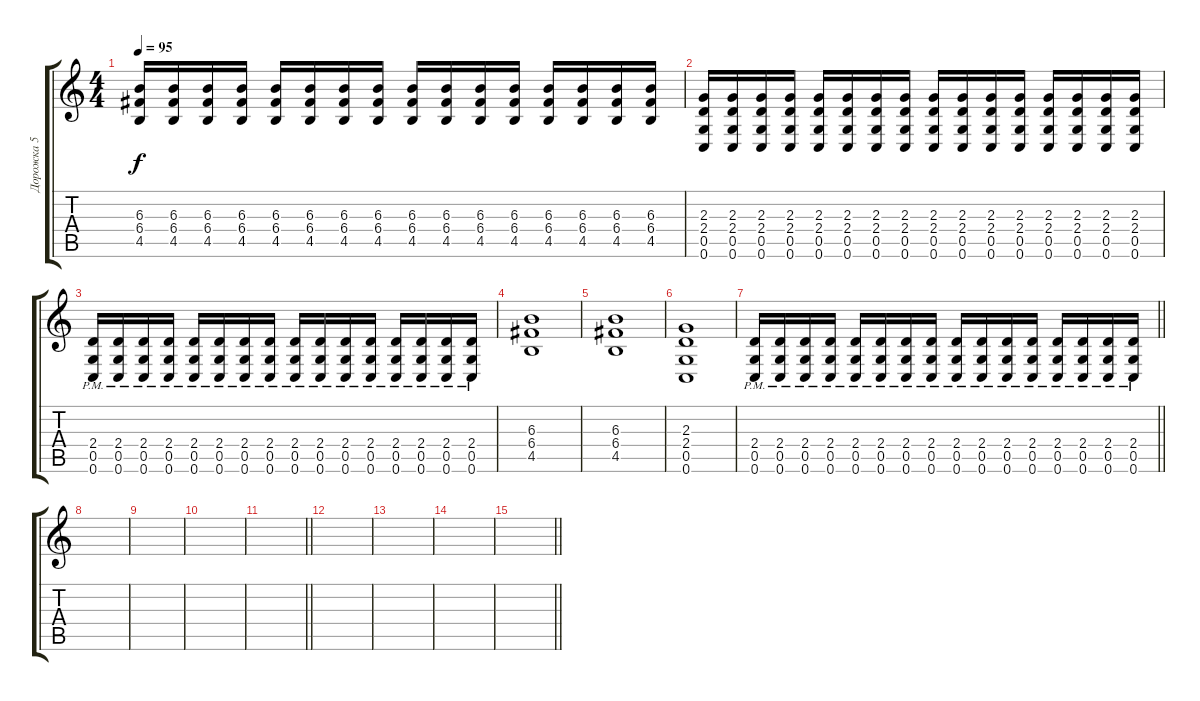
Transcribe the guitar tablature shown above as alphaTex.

\track ("Дорожка 5" "Дорожка 5") {instrument distortionguitar}
\staff {score tabs}
\tuning (D4 A3 F3 C3 G2 C2) {hide}
\ts (4 4)
\tempo 95
\clef g2
\ks c
(6.3 6.4 4.5).16{dy f} (6.3 6.4 4.5).16 (6.3 6.4 4.5).16 (6.3 6.4 4.5).16 (6.3 6.4 4.5).16 (6.3 6.4 4.5).16 (6.3 6.4 4.5).16 (6.3 6.4 4.5).16 (6.3 6.4 4.5).16 (6.3 6.4 4.5).16 (6.3 6.4 4.5).16 (6.3 6.4 4.5).16 (6.3 6.4 4.5).16 (6.3 6.4 4.5).16 (6.3 6.4 4.5).16 (6.3 6.4 4.5).16 |
(2.3 2.4 0.5 0.6).16 (2.3 2.4 0.5 0.6).16 (2.3 2.4 0.5 0.6).16 (2.3 2.4 0.5 0.6).16 (2.3 2.4 0.5 0.6).16 (2.3 2.4 0.5 0.6).16 (2.3 2.4 0.5 0.6).16 (2.3 2.4 0.5 0.6).16 (2.3 2.4 0.5 0.6).16 (2.3 2.4 0.5 0.6).16 (2.3 2.4 0.5 0.6).16 (2.3 2.4 0.5 0.6).16 (2.3 2.4 0.5 0.6).16 (2.3 2.4 0.5 0.6).16 (2.3 2.4 0.5 0.6).16 (2.3 2.4 0.5 0.6).16 |
(2.4{pm} 0.5{pm} 0.6{pm}).16 (2.4{pm} 0.5{pm} 0.6{pm}).16 (2.4{pm} 0.5{pm} 0.6{pm}).16 (2.4{pm} 0.5{pm} 0.6{pm}).16 (2.4{pm} 0.5{pm} 0.6{pm}).16 (2.4{pm} 0.5{pm} 0.6{pm}).16 (2.4{pm} 0.5{pm} 0.6{pm}).16 (2.4{pm} 0.5{pm} 0.6{pm}).16 (2.4{pm} 0.5{pm} 0.6{pm}).16 (2.4{pm} 0.5{pm} 0.6{pm}).16 (2.4{pm} 0.5{pm} 0.6{pm}).16 (2.4{pm} 0.5{pm} 0.6{pm}).16 (2.4{pm} 0.5{pm} 0.6{pm}).16 (2.4{pm} 0.5{pm} 0.6{pm}).16 (2.4{pm} 0.5{pm} 0.6{pm}).16 (2.4{pm} 0.5{pm} 0.6{pm}).16 |
(6.3 6.4 4.5).1 |
(6.3 6.4 4.5).1 |
(2.3 2.4 0.5 0.6).1 |
\barLineRight lightlight
(2.4{pm} 0.5{pm} 0.6{pm}).16 (2.4{pm} 0.5{pm} 0.6{pm}).16 (2.4{pm} 0.5{pm} 0.6{pm}).16 (2.4{pm} 0.5{pm} 0.6{pm}).16 (2.4{pm} 0.5{pm} 0.6{pm}).16 (2.4{pm} 0.5{pm} 0.6{pm}).16 (2.4{pm} 0.5{pm} 0.6{pm}).16 (2.4{pm} 0.5{pm} 0.6{pm}).16 (2.4{pm} 0.5{pm} 0.6{pm}).16 (2.4{pm} 0.5{pm} 0.6{pm}).16 (2.4{pm} 0.5{pm} 0.6{pm}).16 (2.4{pm} 0.5{pm} 0.6{pm}).16 (2.4{pm} 0.5{pm} 0.6{pm}).16 (2.4{pm} 0.5{pm} 0.6{pm}).16 (2.4{pm} 0.5{pm} 0.6{pm}).16 (2.4{pm} 0.5{pm} 0.6{pm}).16 |
\section ("" "")
|
|
|
\barLineRight lightlight
|
|
|
|
\barLineRight lightlight
